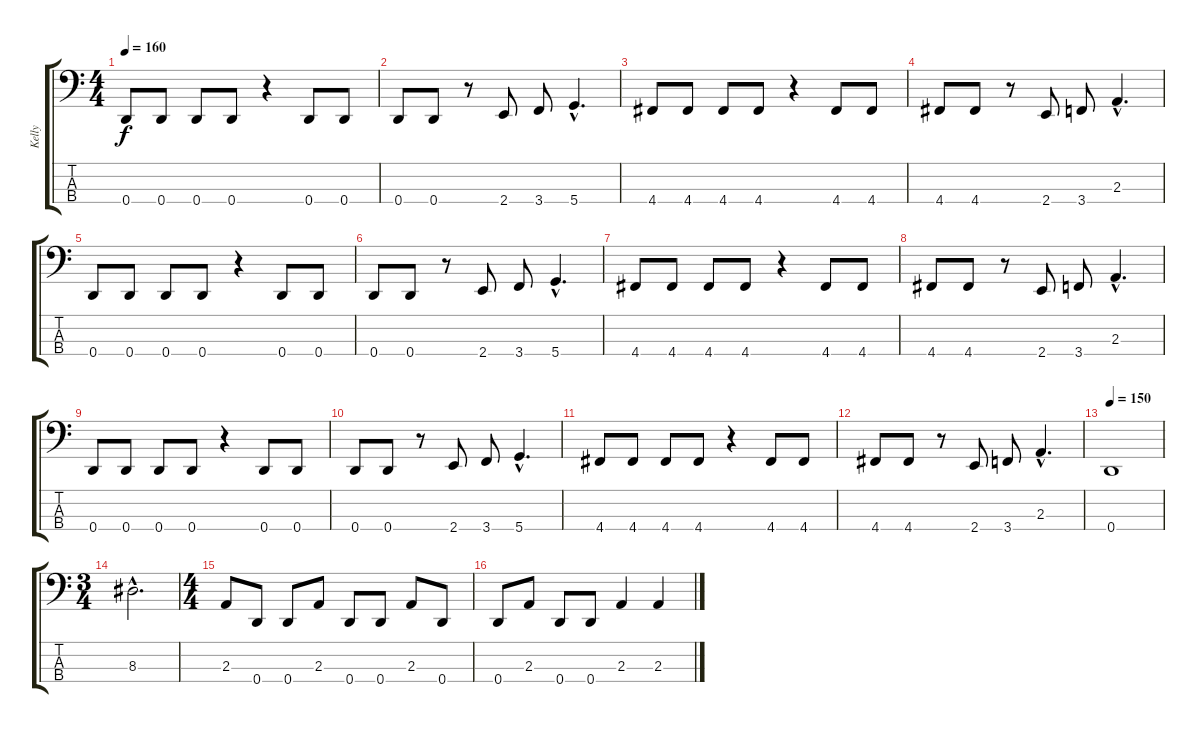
\track ("Kelly" "Kelly") {instrument electricbasspick}
\staff {score tabs}
\tuning (F2 C2 G1 D1) {hide}
\ts (4 4)
\tempo 160
\clef f4
\ks c
0.4.8{dy f} 0.4.8 0.4.8 0.4.8 r.4 0.4.8 0.4.8 |
0.4.8 0.4.8 r.8 2.4.8 3.4.8 5.4{hac}.4{d} |
4.4.8 4.4.8 4.4.8 4.4.8 r.4 4.4.8 4.4.8 |
4.4.8 4.4.8 r.8 2.4.8 3.4.8 2.3{hac}.4{d} |
0.4.8 0.4.8 0.4.8 0.4.8 r.4 0.4.8 0.4.8 |
0.4.8 0.4.8 r.8 2.4.8 3.4.8 5.4{hac}.4{d} |
4.4.8 4.4.8 4.4.8 4.4.8 r.4 4.4.8 4.4.8 |
4.4.8 4.4.8 r.8 2.4.8 3.4.8 2.3{hac}.4{d} |
0.4.8 0.4.8 0.4.8 0.4.8 r.4 0.4.8 0.4.8 |
0.4.8 0.4.8 r.8 2.4.8 3.4.8 5.4{hac}.4{d} |
4.4.8 4.4.8 4.4.8 4.4.8 r.4 4.4.8 4.4.8 |
4.4.8 4.4.8 r.8 2.4.8 3.4.8 2.3{hac}.4{d} |
\tempo 150
0.4.1 |
\ts (3 4)
8.3{hac}.2{d} |
\ts (4 4)
2.3.8 0.4.8 0.4.8 2.3.8 0.4.8 0.4.8 2.3.8 0.4.8 |
0.4.8 2.3.8 0.4.8 0.4.8 2.3.4 2.3.4
